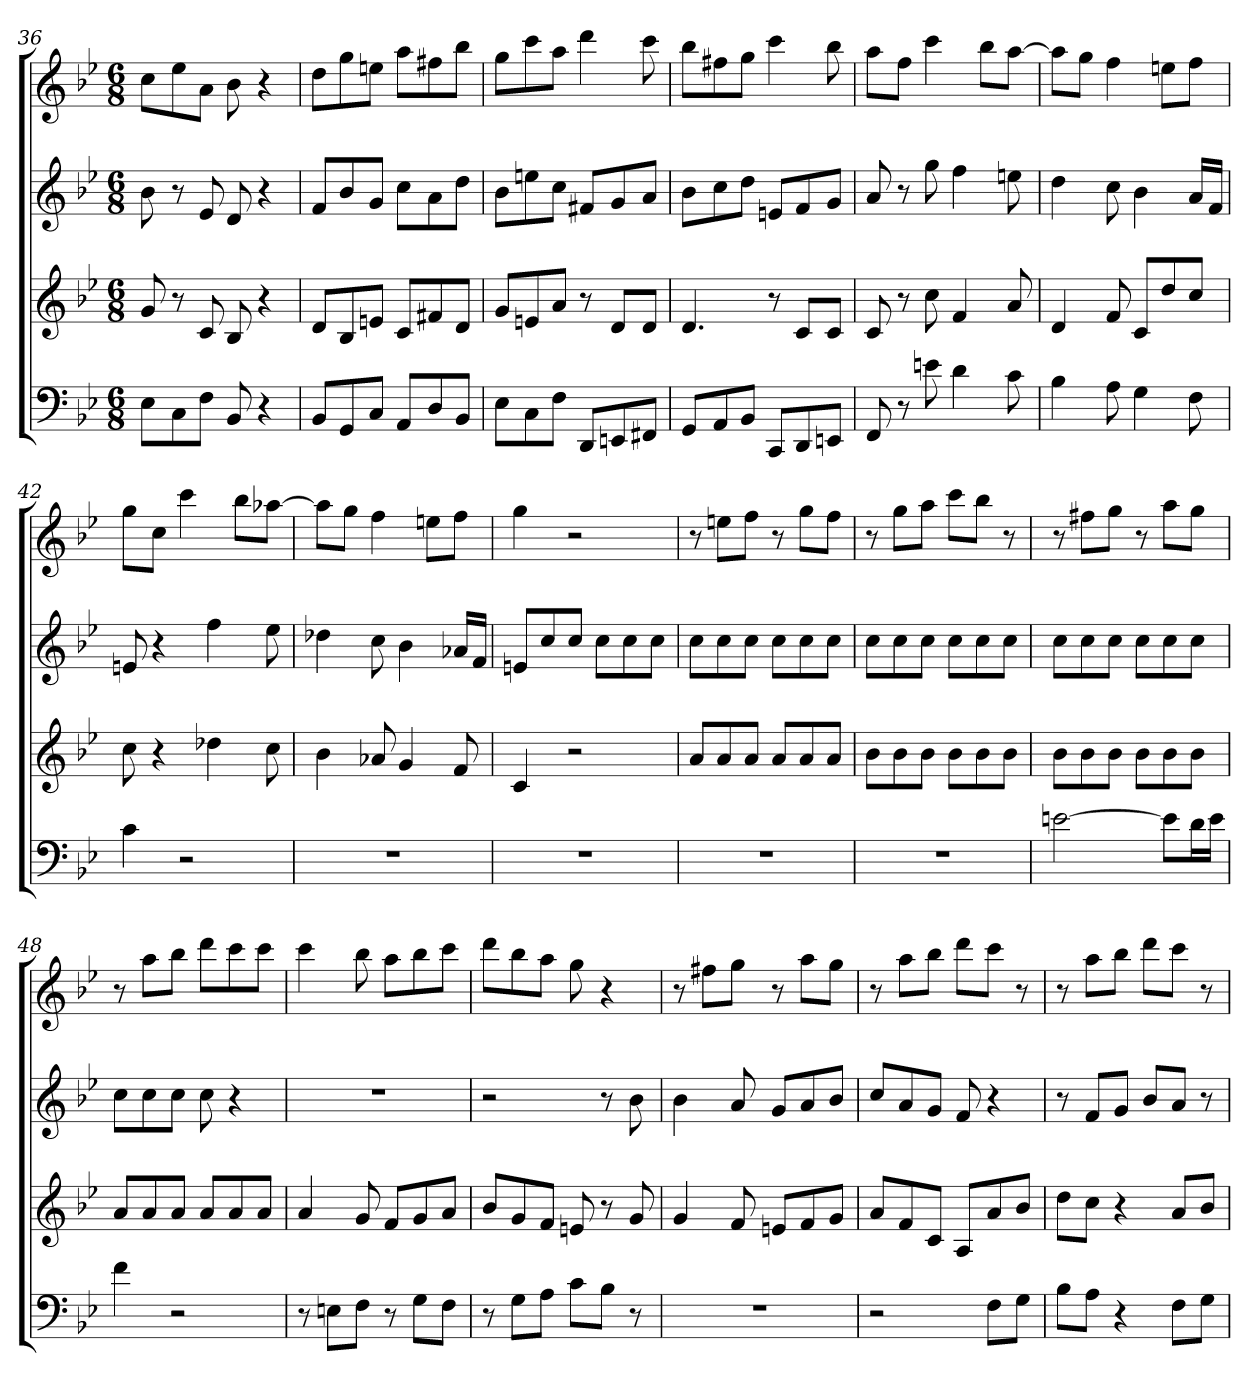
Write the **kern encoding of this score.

**kern	**kern	**kern	**kern
*part4	*part3	*part2	*part1
*staff4	*staff3	*staff2	*staff1
*k[b-e-]	*k[b-e-]	*k[b-e-]	*k[b-e-]
*B-:	*B-:	*B-:	*B-:
*M6/8	*M6/8	*M6/8	*M6/8
=36	=36	=36	=36
8E-L	8g	8b-	8ccL
8C	8r	8r	8ee-
8FJ	8c	8e-	8aJ
8BB-	8B-	8d	8b-
4r	4r	4r	4r
=37	=37	=37	=37
8BB-L	8dL	8fL	8ddL
8GG	8B-	8b-	8gg
8CJ	8enJ	8gJ	8eenJ
8AAL	8cL	8ccL	8aaL
8D	8f#X	8a	8ff#X
8BB-J	8dJ	8ddJ	8bb-J
=38	=38	=38	=38
8E-L	8gL	8b-L	8ggL
8C	8en	8een	8ccc
8FJ	8aJ	8ccJ	8aaJ
8DDL	8r	8f#XL	4ddd
8EEn	8dL	8g	.
8FF#XJ	8dJ	8aJ	8ccc
=39	=39	=39	=39
8GGL	4.d	8b-L	8bb-L
8AA	.	8cc	8ff#X
8BB-J	.	8ddJ	8ggJ
8CCL	8r	8enL	4ccc
8DD	8cL	8f	.
8EEnJ	8cJ	8gJ	8bb-
=40	=40	=40	=40
8FF	8c	8a	8aaL
8r	8r	8r	8ffJ
8en	8cc	8gg	4ccc
4d	4f	4ff	.
.	.	.	8bb-L
8c	8a	8een	[8aaJ
=41	=41	=41	=41
4B-	4d	4dd	8aaL]
.	.	.	8ggJ
8A	8f	8cc	4ff
4G	8cL	4b-	.
.	8dd	.	8eenL
8F	8ccJ	16aLL	8ffJ
.	.	16fJJ	.
=42	=42	=42	=42
4c	8cc	8en	8ggL
.	4r	4r	8ccJ
2r	.	.	4ccc
.	4dd-X	4ff	.
.	.	.	8bb-L
.	8cc	8ee-	[8aa-XJ
=43	=43	=43	=43
2.r	4b-	4dd-X	8aa-L]
.	.	.	8ggJ
.	8a-X	8cc	4ff
.	4g	4b-	.
.	.	.	8eenL
.	8f	16a-XLL	8ffJ
.	.	16fJJ	.
=44	=44	=44	=44
2.r	4c	8enL	4gg
.	.	8cc	.
.	2r	8ccJ	2r
.	.	8ccL	.
.	.	8cc	.
.	.	8ccJ	.
=45	=45	=45	=45
2.r	8aL	8ccL	8r
.	8a	8cc	8eenL
.	8aJ	8ccJ	8ffJ
.	8aL	8ccL	8r
.	8a	8cc	8ggL
.	8aJ	8ccJ	8ffJ
=46	=46	=46	=46
2.r	8b-L	8ccL	8r
.	8b-	8cc	8ggL
.	8b-J	8ccJ	8aaJ
.	8b-L	8ccL	8cccL
.	8b-	8cc	8bb-J
.	8b-J	8ccJ	8r
=47	=47	=47	=47
[2en	8b-L	8ccL	8r
.	8b-	8cc	8ff#XL
.	8b-J	8ccJ	8ggJ
.	8b-L	8ccL	8r
8eL]	8b-	8cc	8aaL
16dL	8b-J	8ccJ	8ggJ
16eJJ	.	.	.
=48	=48	=48	=48
4f	8aL	8ccL	8r
.	8a	8cc	8aaL
2r	8aJ	8ccJ	8bb-J
.	8aL	8cc	8dddL
.	8a	4r	8ccc
.	8aJ	.	8cccJ
=49	=49	=49	=49
8r	4a	2.r	4ccc
8EnL	.	.	.
8FJ	8g	.	8bb-
8r	8fL	.	8aaL
8GL	8g	.	8bb-
8FJ	8aJ	.	8cccJ
=50	=50	=50	=50
8r	8b-L	2r	8dddL
8GL	8g	.	8bb-
8AJ	8fJ	.	8aaJ
8cL	8en	.	8gg
8B-J	8r	8r	4r
8r	8g	8b-	.
=51	=51	=51	=51
2.r	4g	4b-	8r
.	.	.	8ff#XL
.	8f	8a	8ggJ
.	8enL	8gL	8r
.	8f	8a	8aaL
.	8gJ	8b-J	8ggJ
=52	=52	=52	=52
2r	8aL	8ccL	8r
.	8f	8a	8aaL
.	8cJ	8gJ	8bb-J
.	8AL	8f	8dddL
8FL	8a	4r	8cccJ
8GJ	8b-J	.	8r
=53	=53	=53	=53
8B-L	8ddL	8r	8r
8AJ	8ccJ	8fL	8aaL
4r	4r	8gJ	8bb-J
.	.	8b-L	8dddL
8FL	8aL	8aJ	8cccJ
8GJ	8b-J	8r	8r
=	=	=	=
*-	*-	*-	*-
